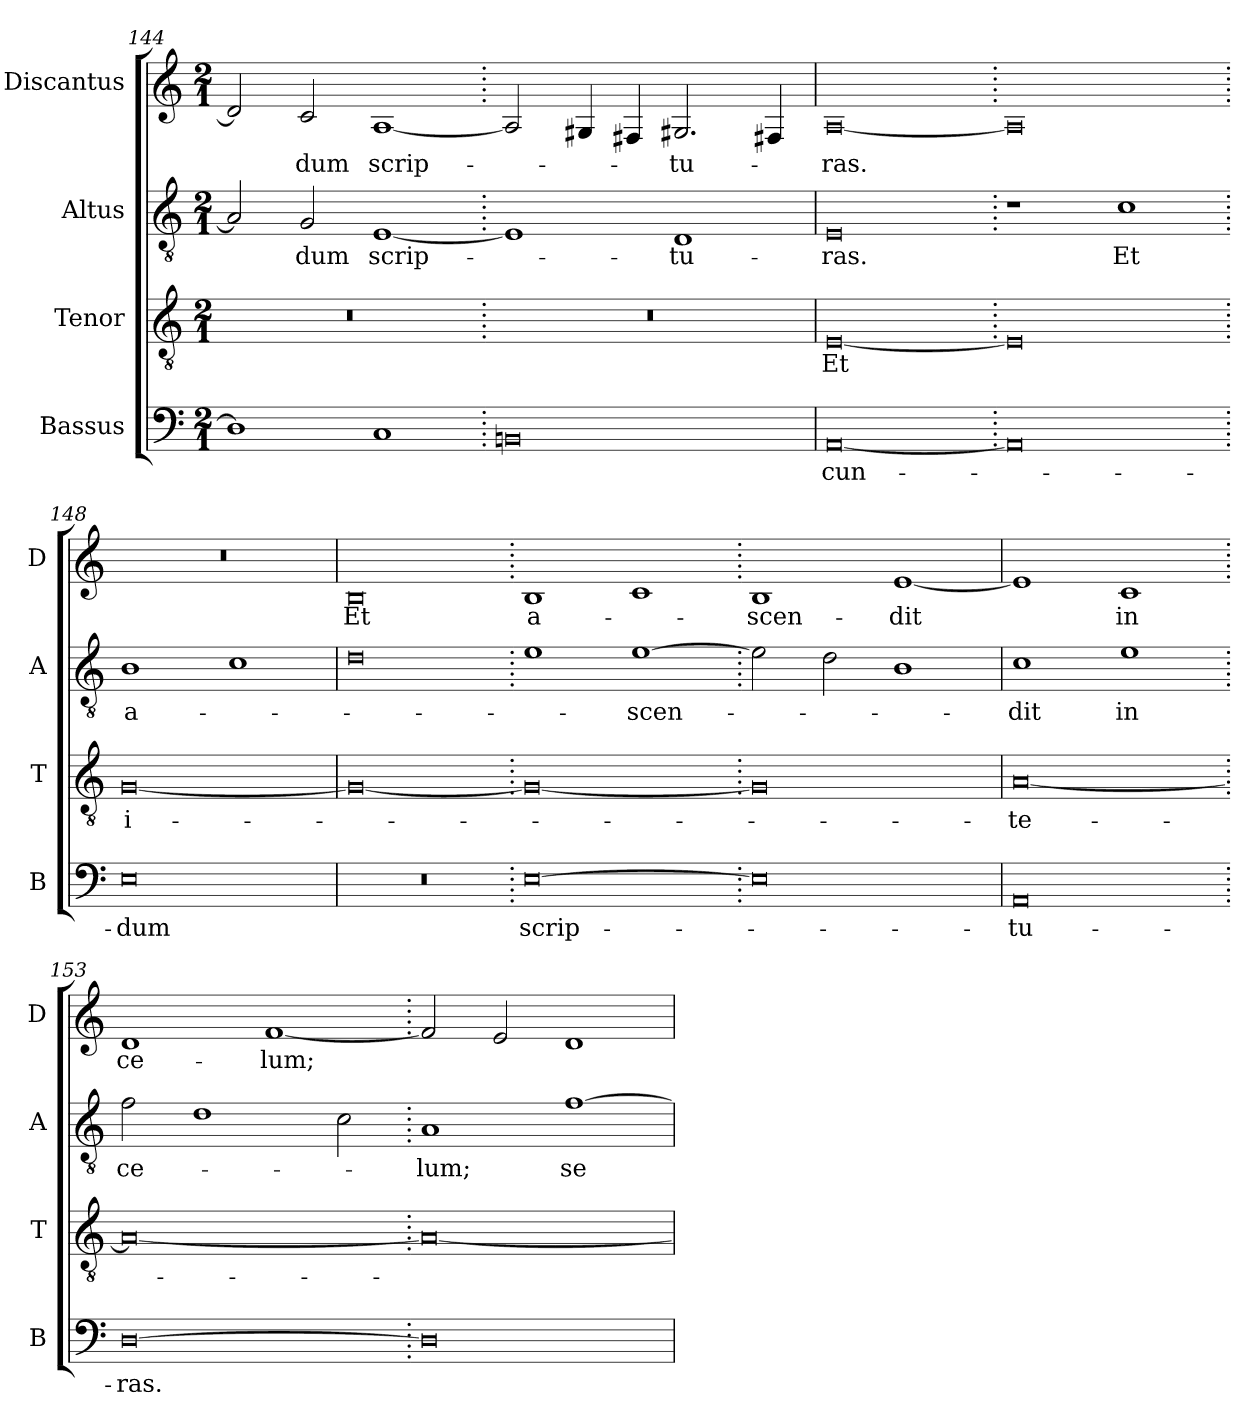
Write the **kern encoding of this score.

**kern	**text	**kern	**text	**kern	**text	**kern	**text
*part4	*part4	*part3	*part3	*part2	*part2	*part1	*part1
*staff4	*staff4	*staff3	*staff3	*staff2	*staff2	*staff1	*staff1
*I"Bassus	*	*I"Tenor	*	*I"Altus	*	*I"Discantus	*
*I'B	*	*I'T	*	*I'A	*	*I'D	*
*clefF4	*	*clefGv2	*	*clefGv2	*	*clefG2	*
*k[]	*	*k[]	*	*k[]	*	*k[]	*
*M2/1	*	*M2/1	*	*M2/1	*	*M2/1	*
=144	=144	=144	=144	=144	=144	=144	=144
1D]	.	0r	.	2A]	.	2d]	.
.	.	.	.	2G	-dum	2c	-dum
1C	.	.	.	[1E	scrip-	[1A	scrip-
=145.	=145.	=145.	=145.	=145.	=145.	=145.	=145.
0BBn	.	0r	.	1E]	.	2A]	.
.	.	.	.	.	.	4G#X	.
.	.	.	.	.	.	4F#X	.
.	.	.	.	1D	-tu-	2.G#X	-tu-
.	.	.	.	.	.	4F#X	.
=146	=146	=146	=146	=146	=146	=146	=146
[0AA	-cun-	[0E	Et	0E	-ras.	[0A	-ras.
=147.	=147.	=147.	=147.	=147.	=147.	=147.	=147.
0AA]	.	0E]	.	1r	.	0A]	.
.	.	.	.	1c	Et	.	.
=148.	=148.	=148.	=148.	=148.	=148.	=148.	=148.
0E	-dum	[0G	i-	1B	a-	0r	.
.	.	.	.	1c	.	.	.
=149	=149	=149	=149	=149	=149	=149	=149
0r	.	0G_	.	0d	.	0B	Et
=150.	=150.	=150.	=150.	=150.	=150.	=150.	=150.
[0E	scrip-	0G_	.	1e	.	1B	a-
.	.	.	.	[1e	-scen-	1c	.
=151.	=151.	=151.	=151.	=151.	=151.	=151.	=151.
0E]	.	0G]	.	2e]	.	1B	-scen-
.	.	.	.	2d	.	.	.
.	.	.	.	1B	.	[1e	-dit
=152	=152	=152	=152	=152	=152	=152	=152
0AA	-tu-	[0A	-te-	1c	-dit	1e]	.
.	.	.	.	1e	in	1c	in
=153.	=153.	=153.	=153.	=153.	=153.	=153.	=153.
[0D	-ras.	0A_	.	2f	ce-	1d	ce-
.	.	.	.	1d	.	.	.
.	.	.	.	.	.	[1f	-lum;
.	.	.	.	2c	.	.	.
=154.	=154.	=154.	=154.	=154.	=154.	=154.	=154.
0D]	.	0A_	.	1A	-lum;	2f]	.
.	.	.	.	.	.	2e	.
.	.	.	.	[1f	se-	1d	.
=	=	=	=	=	=	=	=
*-	*-	*-	*-	*-	*-	*-	*-
